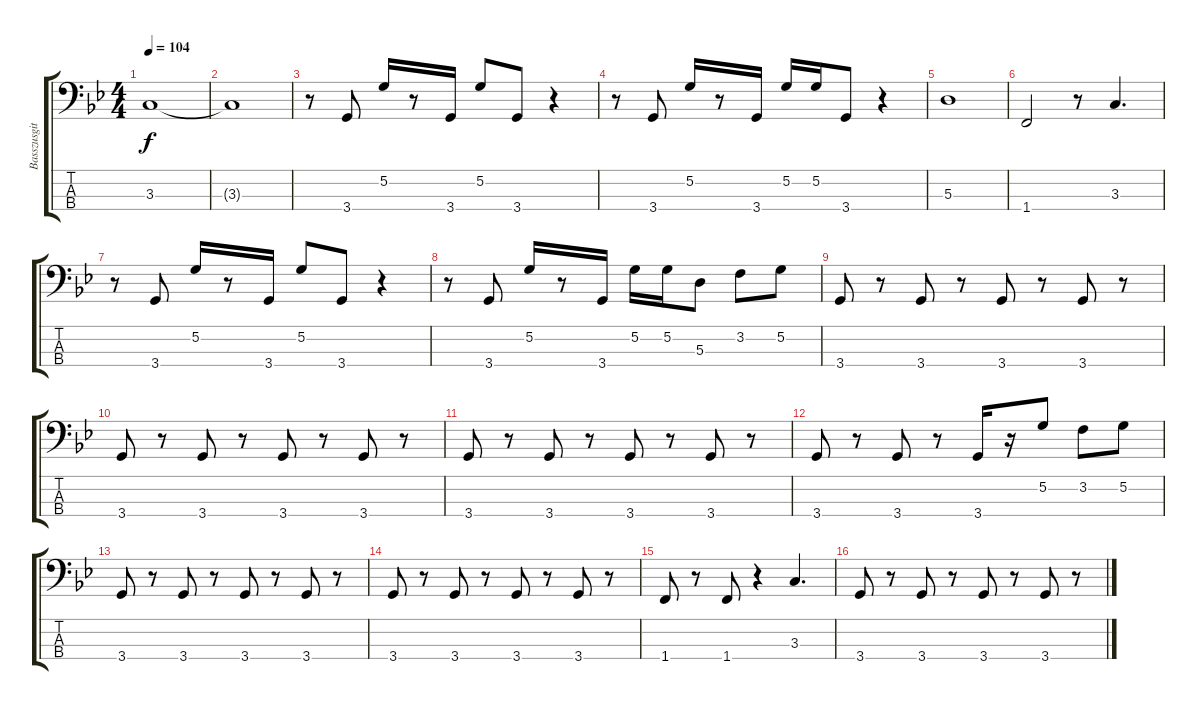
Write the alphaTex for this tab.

\track ("Basszusgitár (Colin Hodgkinson/Neil Murr" "Basszusgit") {instrument electricbassfinger}
\staff {score tabs}
\tuning (G2 D2 A1 E1) {hide}
\ts (4 4)
\tempo 104
\clef f4
\ks bb
3.3.1{dy f} |
3.3{t}.1 |
r.8 3.4.8 5.2.16 r.8 3.4.16 5.2.8 3.4.8 r.4 |
r.8 3.4.8 5.2.16 r.8 3.4.16 5.2.16 5.2.16 3.4.8 r.4 |
5.3.1 |
1.4.2 r.8 3.3.4{d} |
r.8 3.4.8 5.2.16 r.8 3.4.16 5.2.8 3.4.8 r.4 |
r.8 3.4.8 5.2.16 r.8 3.4.16 5.2.16 5.2.16 5.3.8 3.2.8 5.2.8 |
3.4.8 r.8 3.4.8 r.8 3.4.8 r.8 3.4.8 r.8 |
3.4.8 r.8 3.4.8 r.8 3.4.8 r.8 3.4.8 r.8 |
3.4.8 r.8 3.4.8 r.8 3.4.8 r.8 3.4.8 r.8 |
3.4.8 r.8 3.4.8 r.8 3.4.16 r.16 5.2.8 3.2.8 5.2.8 |
3.4.8 r.8 3.4.8 r.8 3.4.8 r.8 3.4.8 r.8 |
3.4.8 r.8 3.4.8 r.8 3.4.8 r.8 3.4.8 r.8 |
1.4.8 r.8 1.4.8 r.4 3.3.4{d} |
3.4.8 r.8 3.4.8 r.8 3.4.8 r.8 3.4.8 r.8
